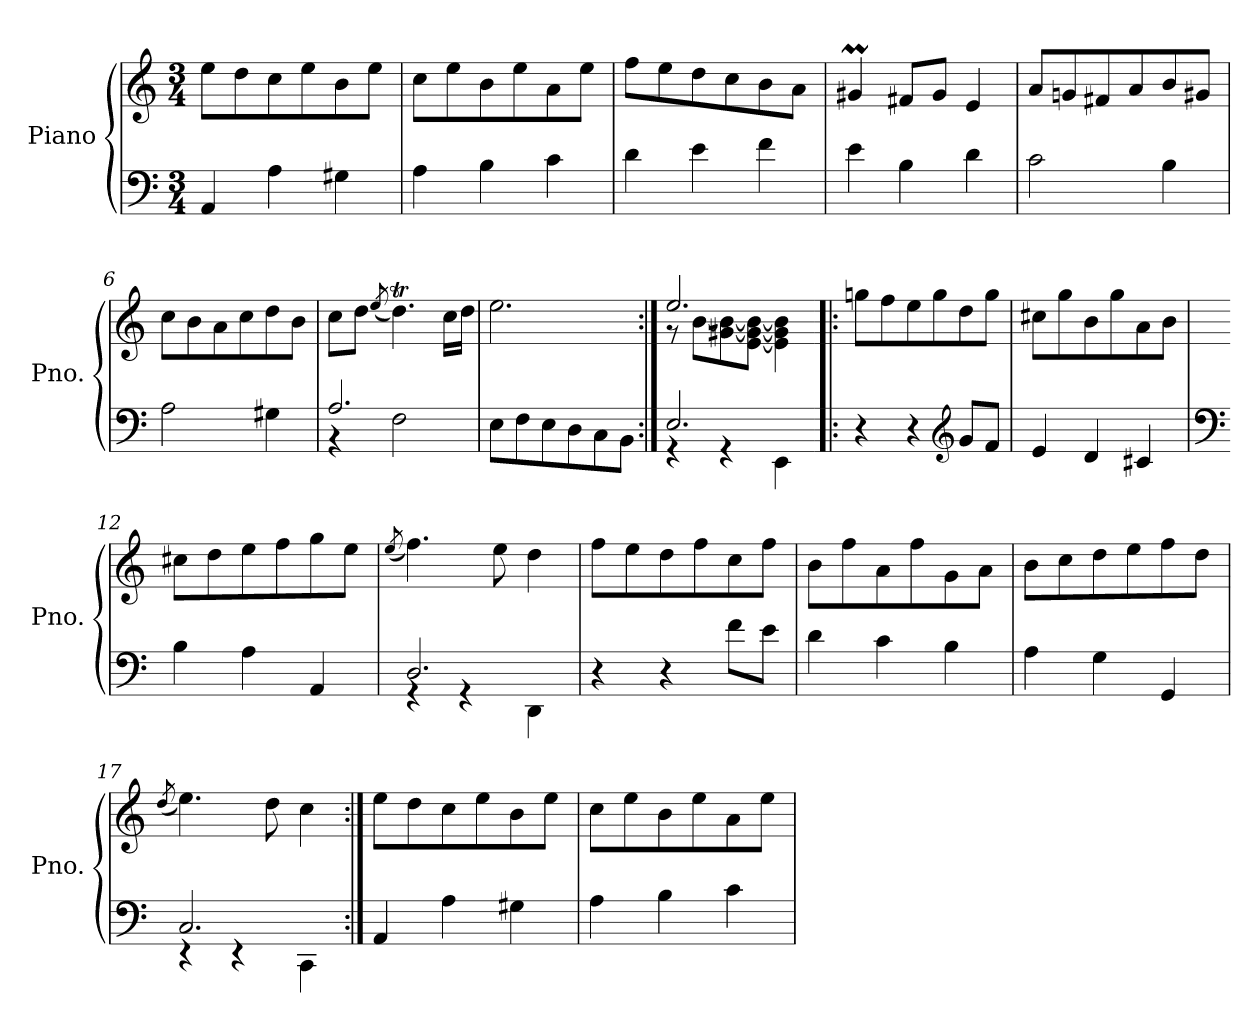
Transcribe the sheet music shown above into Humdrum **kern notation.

**kern	**kern
*part1	*part1
*staff2	*staff1
*I"Piano	*
*I'Pno.	*
*clefF4	*clefG2
*k[]	*k[]
*M3/4	*M3/4
*MM140	*MM140
=1	=1
4AA/	8ee\L
.	8dd\
4A\	8cc\
.	8ee\
4G#X\	8b\
.	8ee\J
=2	=2
4A\	8cc\L
.	8ee\
4B\	8b\
.	8ee\
4c\	8a\
.	8ee\J
=3	=3
4d\	8ff\L
.	8ee\
4e\	8dd\
.	8cc\
4f\	8b\
.	8a\J
=4	=4
4e\	4g#Xm/
4B\	8f#X/L
.	8g#/J
4d\	4e/
=5	=5
2c\	8a/L
.	8gn/
.	8f#X/
.	8a/
4B\	8b/
.	8g#X/J
!!LO:LB:g=z
=6	=6
2A\	8cc\L
.	8b\
.	8a\
.	8cc\
4G#X\	8dd\
.	8b\J
=7	=7
*^	*
2.A/	4r	8cc\L
.	.	8dd\J
.	.	(<8qee/
.	2F\	4.ddT\)
.	.	16cc\LL
.	.	16dd\JJ
*v	*v	*
=8	=8
8E\L	2.ee\
8F\	.
8E\	.
8D\	.
8C\	.
8BB\J	.
=9:|!	=9:|!
*^	*^
2.E/	4rGG	2.ee/	8r
.	.	.	[8b\L
.	4rGG	.	[8g#X\ 8b\_
.	.	.	[8e\ 8g#\_ 8b\_J
.	4EE\	.	4e\] 4g#\] 4b\]
*v	*v	*	*
*	*v	*v
=10!|:	=10!|:
4r	8ggn\L
.	8ff\
4r	8ee\
.	8gg\
*clefG2	*
8g/L	8dd\
8f/J	8gg\J
=11	=11
4e/	8cc#X\L
.	8gg\
4d/	8b\
.	8gg\
4c#X/	8a\
.	8b\J
!!LO:LB:g=z
=12	=12
*clefF4	*
4B\	8cc#X\L
.	8dd\
4A\	8ee\
.	8ff\
4AA/	8gg\
.	8ee\J
=13	=13
.	(<8qee/
*^	*
2.D/	4rGG	4.ff\)
.	4rGG	.
.	.	8ee\
.	4DD\	4dd\
*v	*v	*
=14	=14
4r	8ff\L
.	8ee\
4r	8dd\
.	8ff\
8f\L	8cc\
8e\J	8ff\J
=15	=15
4d\	8b\L
.	8ff\
4c\	8a\
.	8ff\
4B\	8g\
.	8a\J
=16	=16
4A\	8b\L
.	8cc\
4G\	8dd\
.	8ee\
4GG/	8ff\
.	8dd\J
=17	=17
.	(<8qdd/
*^	*
2.C/	4rEE	4.ee\)
.	4rEE	.
.	.	8dd\
.	4CC\	4cc\
*v	*v	*
=18:|!	=18:|!
4AA/	8ee\L
.	8dd\
4A\	8cc\
.	8ee\
4G#X\	8b\
.	8ee\J
!!LO:LB:g=z
=19	=19
4A\	8cc\L
.	8ee\
4B\	8b\
.	8ee\
4c\	8a\
.	8ee\J
=	=
*-	*-
